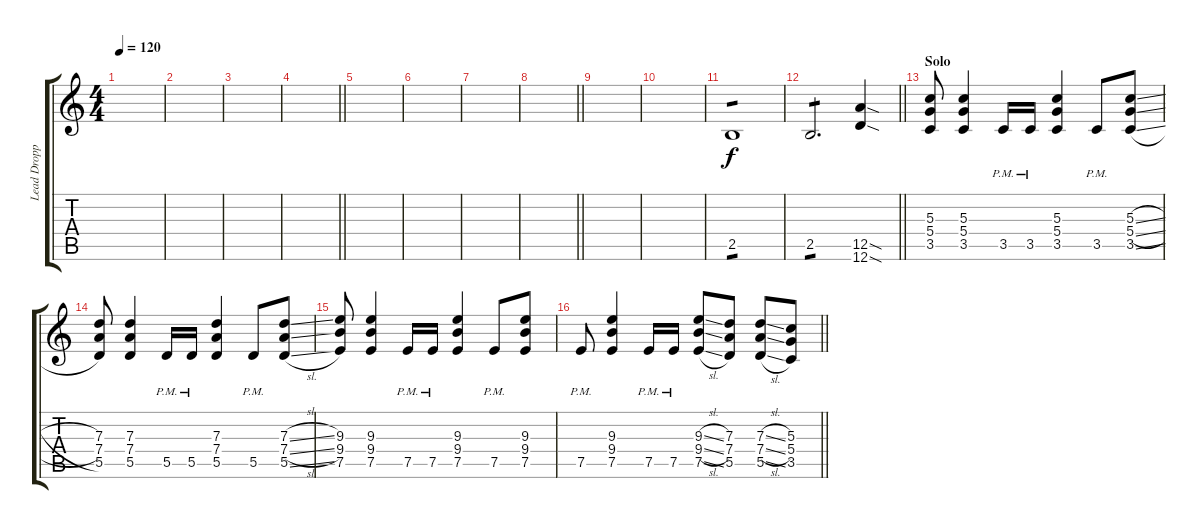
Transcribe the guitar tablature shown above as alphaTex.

\track ("Lead Dropped D " "Lead Dropp") {instrument distortionguitar}
\staff {score tabs}
\tuning (E4 B3 G3 D3 A2 D2) {hide}
\ts (4 4)
\tempo 120
\clef g2
\ks c
|
|
|
\barLineRight lightlight
|
\section ("" "")
|
|
|
\barLineRight lightlight
|
|
|
2.5.1{tp 1 volume 16} |
\barLineRight lightlight
2.5.2{d tp 1} (12.5{sod} 12.6{sod}).4 |
\section ("" "Solo")
(5.3 5.4 3.5).8 (5.3 5.4 3.5).4 3.5{pm}.16 3.5{pm}.16 (5.3 5.4 3.5).4 3.5{pm}.8 (5.3{sl} 5.4{sl} 3.5{sl}).8 |
(7.3 7.4 5.5).8 (7.3 7.4 5.5).4 5.5{pm}.16 5.5{pm}.16 (7.3 7.4 5.5).4 5.5{pm}.8 (7.3{sl} 7.4{sl} 5.5{sl}).8 |
(9.3 9.4 7.5).8 (9.3 9.4 7.5).4 7.5{pm}.16 7.5{pm}.16 (9.3 9.4 7.5).4 7.5{pm}.8 (9.3 9.4 7.5).8 |
\barLineRight lightlight
7.5{pm}.8 (9.3 9.4 7.5).4 7.5{pm}.16 7.5{pm}.16 (9.3{sl} 9.4{sl} 7.5{sl}).8 (7.3 7.4 5.5).8 (7.3{sl} 7.4{sl} 5.5{sl}).8 (5.3 5.4 3.5).8
